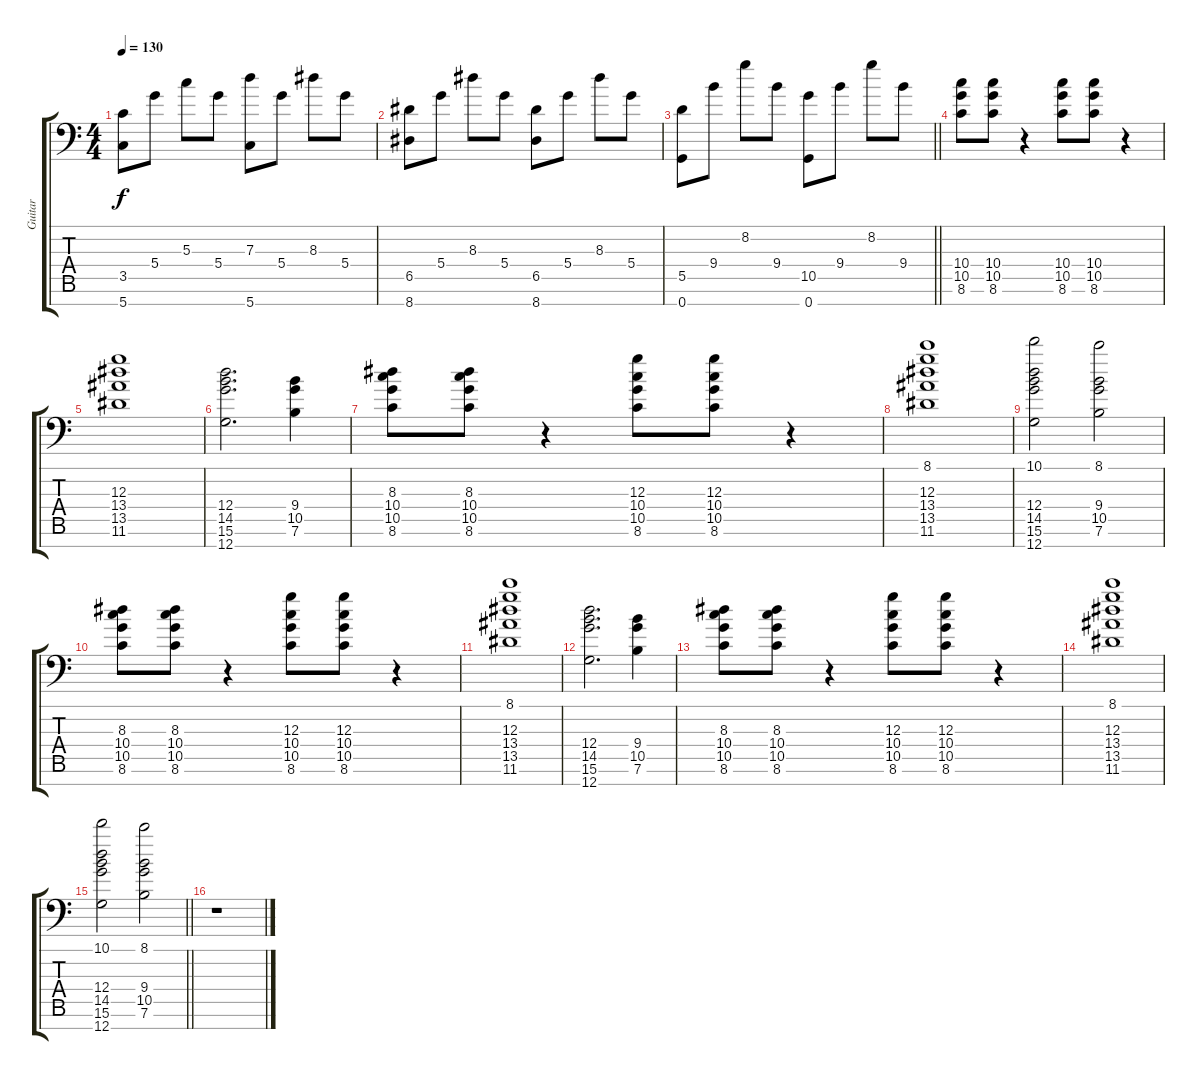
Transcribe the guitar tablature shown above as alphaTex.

\track ("Guitar" "Guitar") {instrument electricguitarjazz}
\staff {score tabs}
\tuning (E4 B3 G3 D3 A2 E2 G1) {hide}
\ts (4 4)
\tempo 130
\clef f4
\ks c
(3.5 5.7).8{dy f} 5.4.8 5.3.8 5.4.8 (7.3 5.7).8 5.4.8 8.3.8 5.4.8 |
(6.5 8.7).8 5.4.8 8.3.8 5.4.8 (6.5 8.7).8 5.4.8 8.3.8 5.4.8 |
\barLineRight lightlight
(5.5 0.7).8 9.4.8 8.2.8 9.4.8 (10.5 0.7).8 9.4.8 8.2.8 9.4.8 |
\section ("" "")
(10.4 10.5 8.6).8 (10.4 10.5 8.6).8 r.4 (10.4 10.5 8.6).8 (10.4 10.5 8.6).8 r.4 |
(12.3 13.4 13.5 11.6).1 |
(12.4 14.5 15.6 12.7).2{d} (9.4 10.5 7.6).4 |
(8.3 10.4 10.5 8.6).8 (8.3 10.4 10.5 8.6).8 r.4 (12.3 10.4 10.5 8.6).8 (12.3 10.4 10.5 8.6).8 r.4 |
(8.1 12.3 13.4 13.5 11.6).1 |
(10.1 12.4 14.5 15.6 12.7).2 (8.1 9.4 10.5 7.6).2 |
(8.3 10.4 10.5 8.6).8 (8.3 10.4 10.5 8.6).8 r.4 (12.3 10.4 10.5 8.6).8 (12.3 10.4 10.5 8.6).8 r.4 |
(8.1 12.3 13.4 13.5 11.6).1 |
(12.4 14.5 15.6 12.7).2{d} (9.4 10.5 7.6).4 |
(8.3 10.4 10.5 8.6).8 (8.3 10.4 10.5 8.6).8 r.4 (12.3 10.4 10.5 8.6).8 (12.3 10.4 10.5 8.6).8 r.4 |
(8.1 12.3 13.4 13.5 11.6).1 |
\barLineRight lightlight
(10.1 12.4 14.5 15.6 12.7).2 (8.1 9.4 10.5 7.6).2 |
\section ("" "")
r.1
